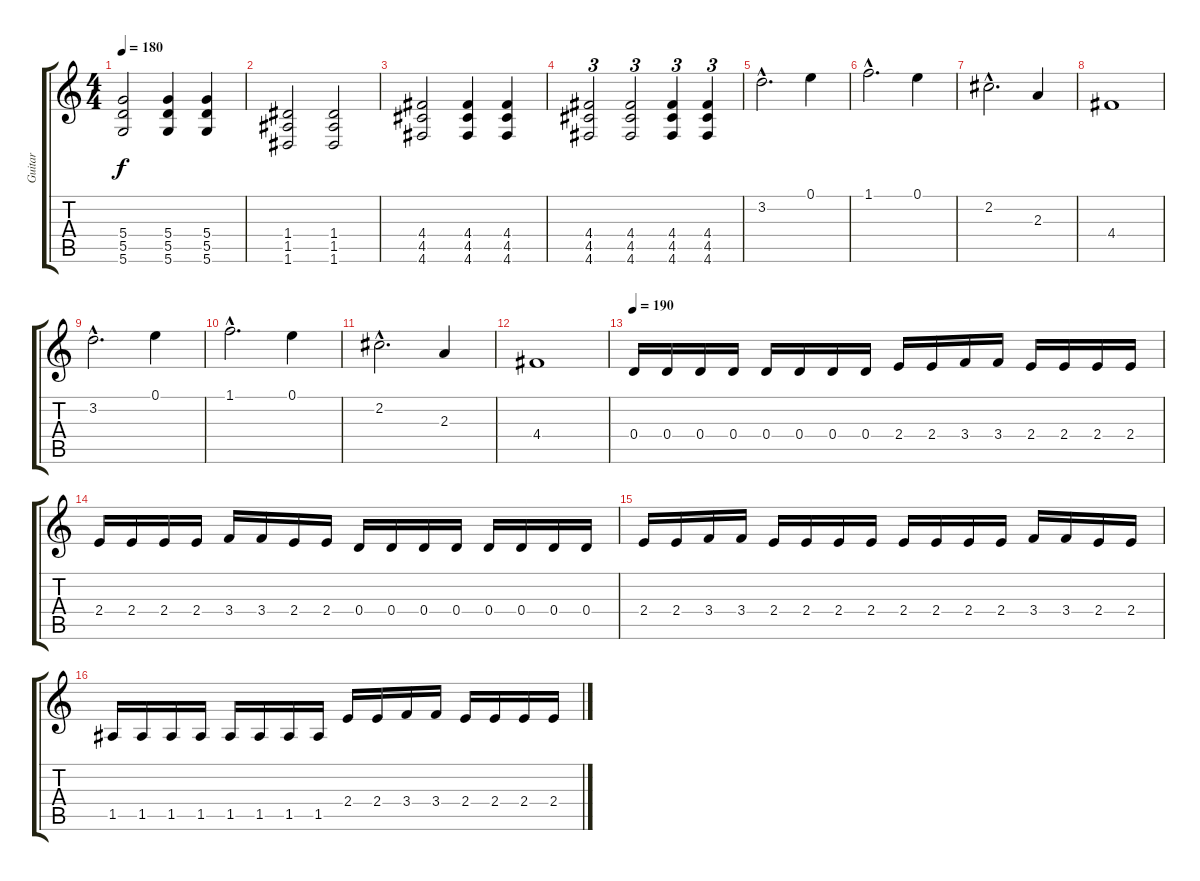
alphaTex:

\track ("Guitar " "Guitar ") {instrument distortionguitar}
\staff {score tabs}
\tuning (E4 B3 G3 D3 A2 D2) {hide}
\ts (4 4)
\tempo 180
\tempo 130
\tempo 180
\clef g2
\ks c
(5.4 5.5 5.6).2{dy f instrument distortionguitar} (5.4 5.5 5.6).4 (5.4 5.5 5.6).4 |
(1.4 1.5 1.6).2 (1.4 1.5 1.6).2 |
(4.4 4.5 4.6).2 (4.4 4.5 4.6).4 (4.4 4.5 4.6).4 |
(4.4 4.5 4.6).2{tu (3 2)} (4.4 4.5 4.6).2{tu (3 2)} (4.4 4.5 4.6).4{tu (3 2)} (4.4 4.5 4.6).4{tu (3 2)} |
3.2{hac}.2{d} 0.1.4 |
1.1{hac}.2{d} 0.1.4 |
2.2{hac}.2{d} 2.3.4 |
4.4.1 |
3.2{hac}.2{d} 0.1.4 |
1.1{hac}.2{d} 0.1.4 |
2.2{hac}.2{d} 2.3.4 |
4.4.1 |
\tempo 190
0.4.16 0.4.16 0.4.16 0.4.16 0.4.16 0.4.16 0.4.16 0.4.16 2.4.16 2.4.16 3.4.16 3.4.16 2.4.16 2.4.16 2.4.16 2.4.16 |
2.4.16 2.4.16 2.4.16 2.4.16 3.4.16 3.4.16 2.4.16 2.4.16 0.4.16 0.4.16 0.4.16 0.4.16 0.4.16 0.4.16 0.4.16 0.4.16 |
2.4.16 2.4.16 3.4.16 3.4.16 2.4.16 2.4.16 2.4.16 2.4.16 2.4.16 2.4.16 2.4.16 2.4.16 3.4.16 3.4.16 2.4.16 2.4.16 |
1.5.16 1.5.16 1.5.16 1.5.16 1.5.16 1.5.16 1.5.16 1.5.16 2.4.16 2.4.16 3.4.16 3.4.16 2.4.16 2.4.16 2.4.16 2.4.16
